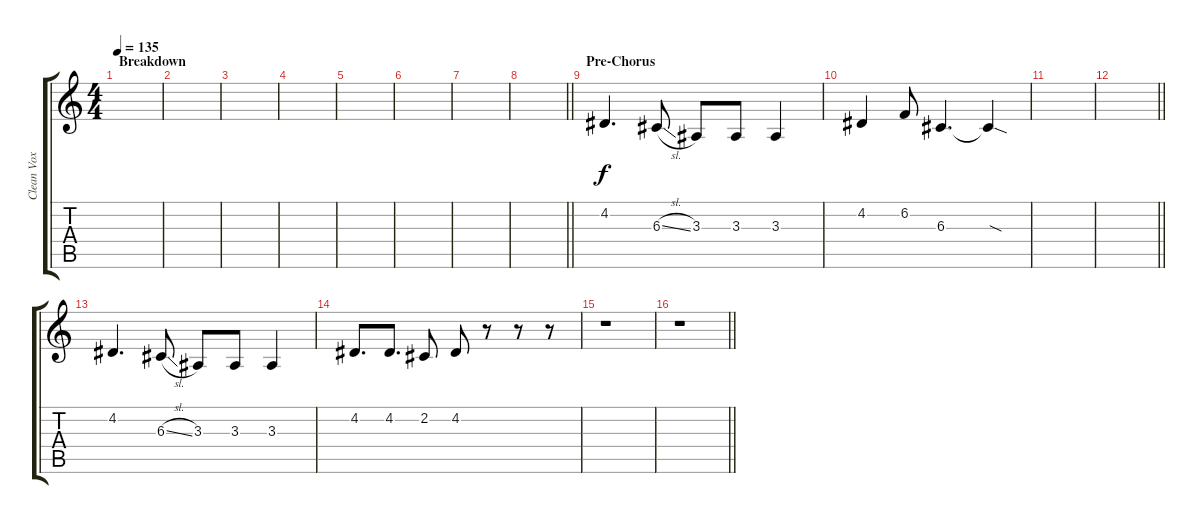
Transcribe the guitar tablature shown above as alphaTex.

\track ("Clean Vox" "Clean Vox") {instrument lead1square}
\staff {score tabs}
\tuning (E4 B3 G3 D3 A2 E2) {hide}
\ts (4 4)
\section ("" "Breakdown")
\tempo 135
\clef g2
\ks c
|
|
|
|
|
|
|
\barLineRight lightlight
|
\section ("" "Pre-Chorus")
4.2.4{d} 6.3{sl}.8 3.3.8 3.3.8 3.3.4 |
4.2.4 6.2.8 6.3.4{d} 6.3{sod t}.4 |
|
\barLineRight lightlight
|
4.2.4{d} 6.3{sl}.8 3.3.8 3.3.8 3.3.4 |
4.2.8{d} 4.2.8{d} 2.2.8 4.2.8 r.8 r.8 r.8 |
r.1 |
\barLineRight lightlight
r.1
